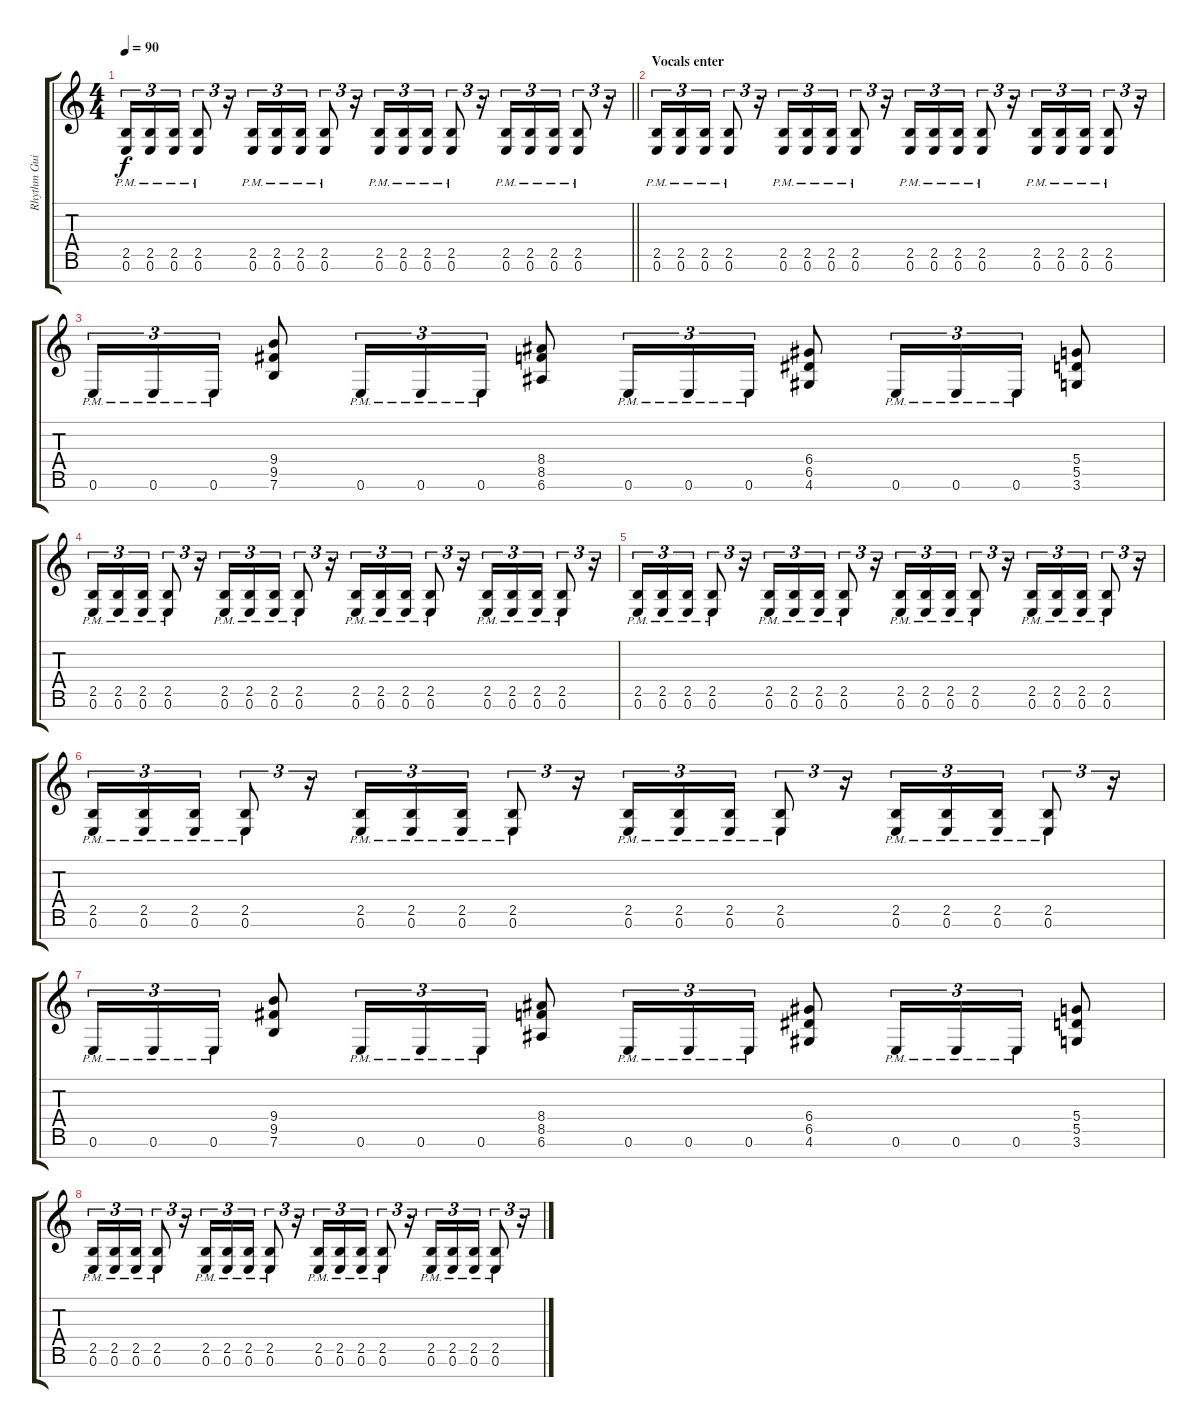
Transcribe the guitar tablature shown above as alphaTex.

\track ("Rhythm Guitar (7string)" "Rhythm Gui") {instrument distortionguitar}
\staff {score tabs}
\tuning (E4 B3 G3 D3 A2 E2 B1) {hide}
\ts (4 4)
\tempo 90
\clef g2
\barLineRight lightlight
\ks c
(2.5{pm} 0.6{pm}).16{tu (3 2) dy f} (2.5{pm} 0.6{pm}).16{tu (3 2)} (2.5{pm} 0.6{pm}).16{tu (3 2)} (2.5{pm} 0.6{pm}).8{tu (3 2)} r.16{tu (3 2)} (2.5{pm} 0.6{pm}).16{tu (3 2)} (2.5{pm} 0.6{pm}).16{tu (3 2)} (2.5{pm} 0.6{pm}).16{tu (3 2)} (2.5{pm} 0.6{pm}).8{tu (3 2)} r.16{tu (3 2)} (2.5{pm} 0.6{pm}).16{tu (3 2)} (2.5{pm} 0.6{pm}).16{tu (3 2)} (2.5{pm} 0.6{pm}).16{tu (3 2)} (2.5{pm} 0.6{pm}).8{tu (3 2)} r.16{tu (3 2)} (2.5{pm} 0.6{pm}).16{tu (3 2)} (2.5{pm} 0.6{pm}).16{tu (3 2)} (2.5{pm} 0.6{pm}).16{tu (3 2)} (2.5{pm} 0.6{pm}).8{tu (3 2)} r.16{tu (3 2)} |
\section ("" "Vocals enter")
(2.5{pm} 0.6{pm}).16{tu (3 2)} (2.5{pm} 0.6{pm}).16{tu (3 2)} (2.5{pm} 0.6{pm}).16{tu (3 2)} (2.5{pm} 0.6{pm}).8{tu (3 2)} r.16{tu (3 2)} (2.5{pm} 0.6{pm}).16{tu (3 2)} (2.5{pm} 0.6{pm}).16{tu (3 2)} (2.5{pm} 0.6{pm}).16{tu (3 2)} (2.5{pm} 0.6{pm}).8{tu (3 2)} r.16{tu (3 2)} (2.5{pm} 0.6{pm}).16{tu (3 2)} (2.5{pm} 0.6{pm}).16{tu (3 2)} (2.5{pm} 0.6{pm}).16{tu (3 2)} (2.5{pm} 0.6{pm}).8{tu (3 2)} r.16{tu (3 2)} (2.5{pm} 0.6{pm}).16{tu (3 2)} (2.5{pm} 0.6{pm}).16{tu (3 2)} (2.5{pm} 0.6{pm}).16{tu (3 2)} (2.5{pm} 0.6{pm}).8{tu (3 2)} r.16{tu (3 2)} |
0.6{pm}.16{tu (3 2)} 0.6{pm}.16{tu (3 2)} 0.6{pm}.16{tu (3 2)} (9.4 9.5 7.6).8 0.6{pm}.16{tu (3 2)} 0.6{pm}.16{tu (3 2)} 0.6{pm}.16{tu (3 2)} (8.4 8.5 6.6).8 0.6{pm}.16{tu (3 2)} 0.6{pm}.16{tu (3 2)} 0.6{pm}.16{tu (3 2)} (6.4 6.5 4.6).8 0.6{pm}.16{tu (3 2)} 0.6{pm}.16{tu (3 2)} 0.6{pm}.16{tu (3 2)} (5.4 5.5 3.6).8 |
(2.5{pm} 0.6{pm}).16{tu (3 2)} (2.5{pm} 0.6{pm}).16{tu (3 2)} (2.5{pm} 0.6{pm}).16{tu (3 2)} (2.5{pm} 0.6{pm}).8{tu (3 2)} r.16{tu (3 2)} (2.5{pm} 0.6{pm}).16{tu (3 2)} (2.5{pm} 0.6{pm}).16{tu (3 2)} (2.5{pm} 0.6{pm}).16{tu (3 2)} (2.5{pm} 0.6{pm}).8{tu (3 2)} r.16{tu (3 2)} (2.5{pm} 0.6{pm}).16{tu (3 2)} (2.5{pm} 0.6{pm}).16{tu (3 2)} (2.5{pm} 0.6{pm}).16{tu (3 2)} (2.5{pm} 0.6{pm}).8{tu (3 2)} r.16{tu (3 2)} (2.5{pm} 0.6{pm}).16{tu (3 2)} (2.5{pm} 0.6{pm}).16{tu (3 2)} (2.5{pm} 0.6{pm}).16{tu (3 2)} (2.5{pm} 0.6{pm}).8{tu (3 2)} r.16{tu (3 2)} |
(2.5{pm} 0.6{pm}).16{tu (3 2)} (2.5{pm} 0.6{pm}).16{tu (3 2)} (2.5{pm} 0.6{pm}).16{tu (3 2)} (2.5{pm} 0.6{pm}).8{tu (3 2)} r.16{tu (3 2)} (2.5{pm} 0.6{pm}).16{tu (3 2)} (2.5{pm} 0.6{pm}).16{tu (3 2)} (2.5{pm} 0.6{pm}).16{tu (3 2)} (2.5{pm} 0.6{pm}).8{tu (3 2)} r.16{tu (3 2)} (2.5{pm} 0.6{pm}).16{tu (3 2)} (2.5{pm} 0.6{pm}).16{tu (3 2)} (2.5{pm} 0.6{pm}).16{tu (3 2)} (2.5{pm} 0.6{pm}).8{tu (3 2)} r.16{tu (3 2)} (2.5{pm} 0.6{pm}).16{tu (3 2)} (2.5{pm} 0.6{pm}).16{tu (3 2)} (2.5{pm} 0.6{pm}).16{tu (3 2)} (2.5{pm} 0.6{pm}).8{tu (3 2)} r.16{tu (3 2)} |
(2.5{pm} 0.6{pm}).16{tu (3 2)} (2.5{pm} 0.6{pm}).16{tu (3 2)} (2.5{pm} 0.6{pm}).16{tu (3 2)} (2.5{pm} 0.6{pm}).8{tu (3 2)} r.16{tu (3 2)} (2.5{pm} 0.6{pm}).16{tu (3 2)} (2.5{pm} 0.6{pm}).16{tu (3 2)} (2.5{pm} 0.6{pm}).16{tu (3 2)} (2.5{pm} 0.6{pm}).8{tu (3 2)} r.16{tu (3 2)} (2.5{pm} 0.6{pm}).16{tu (3 2)} (2.5{pm} 0.6{pm}).16{tu (3 2)} (2.5{pm} 0.6{pm}).16{tu (3 2)} (2.5{pm} 0.6{pm}).8{tu (3 2)} r.16{tu (3 2)} (2.5{pm} 0.6{pm}).16{tu (3 2)} (2.5{pm} 0.6{pm}).16{tu (3 2)} (2.5{pm} 0.6{pm}).16{tu (3 2)} (2.5{pm} 0.6{pm}).8{tu (3 2)} r.16{tu (3 2)} |
0.6{pm}.16{tu (3 2)} 0.6{pm}.16{tu (3 2)} 0.6{pm}.16{tu (3 2)} (9.4 9.5 7.6).8 0.6{pm}.16{tu (3 2)} 0.6{pm}.16{tu (3 2)} 0.6{pm}.16{tu (3 2)} (8.4 8.5 6.6).8 0.6{pm}.16{tu (3 2)} 0.6{pm}.16{tu (3 2)} 0.6{pm}.16{tu (3 2)} (6.4 6.5 4.6).8 0.6{pm}.16{tu (3 2)} 0.6{pm}.16{tu (3 2)} 0.6{pm}.16{tu (3 2)} (5.4 5.5 3.6).8 |
(2.5{pm} 0.6{pm}).16{tu (3 2)} (2.5{pm} 0.6{pm}).16{tu (3 2)} (2.5{pm} 0.6{pm}).16{tu (3 2)} (2.5{pm} 0.6{pm}).8{tu (3 2)} r.16{tu (3 2)} (2.5{pm} 0.6{pm}).16{tu (3 2)} (2.5{pm} 0.6{pm}).16{tu (3 2)} (2.5{pm} 0.6{pm}).16{tu (3 2)} (2.5{pm} 0.6{pm}).8{tu (3 2)} r.16{tu (3 2)} (2.5{pm} 0.6{pm}).16{tu (3 2)} (2.5{pm} 0.6{pm}).16{tu (3 2)} (2.5{pm} 0.6{pm}).16{tu (3 2)} (2.5{pm} 0.6{pm}).8{tu (3 2)} r.16{tu (3 2)} (2.5{pm} 0.6{pm}).16{tu (3 2)} (2.5{pm} 0.6{pm}).16{tu (3 2)} (2.5{pm} 0.6{pm}).16{tu (3 2)} (2.5{pm} 0.6{pm}).8{tu (3 2)} r.16{tu (3 2)}
